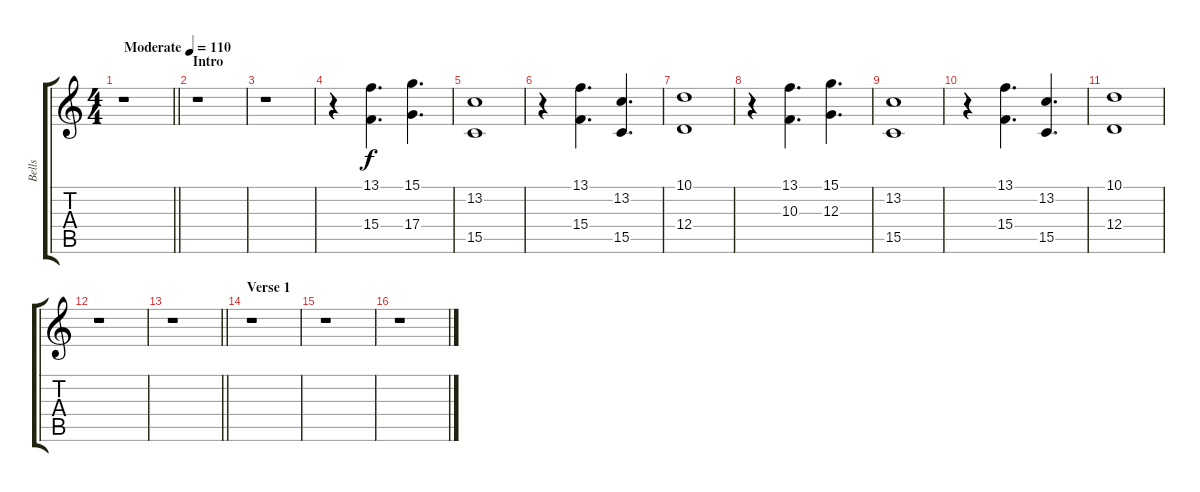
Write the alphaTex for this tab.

\track ("Bells" "Bells") {instrument musicbox}
\staff {score tabs}
\tuning (E4 B3 G3 D3 A2 E2) {hide}
\ts (4 4)
\tempo (110 "Moderate")
\clef g2
\barLineRight lightlight
\ks c
r.1{dy f instrument musicbox} |
\section ("" "Intro")
r.1 |
r.1 |
r.4 (13.1 15.4).4{d} (15.1 17.4).4{d} |
(13.2 15.5).1 |
r.4 (13.1 15.4).4{d} (13.2 15.5).4{d} |
(10.1 12.4).1 |
r.4 (13.1 10.3).4{d} (15.1 12.3).4{d} |
(13.2 15.5).1 |
r.4 (13.1 15.4).4{d} (13.2 15.5).4{d} |
(10.1 12.4).1 |
r.1 |
\barLineRight lightlight
r.1 |
\section ("" "Verse 1")
r.1 |
r.1 |
r.1
